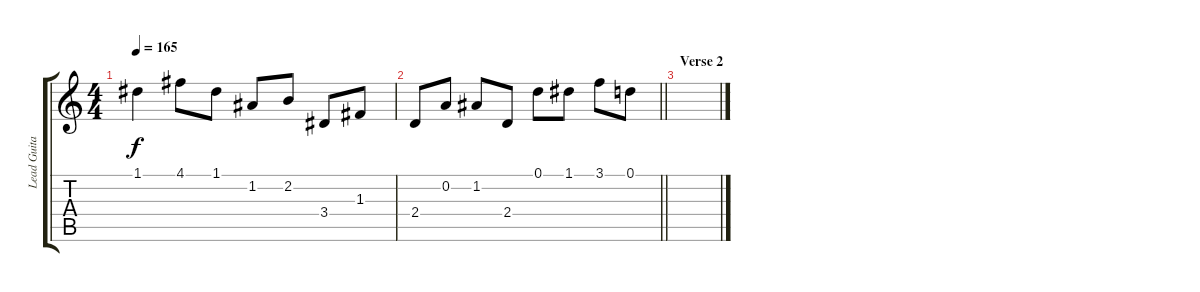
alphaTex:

\track ("Lead Guitar" "Lead Guita") {instrument distortionguitar}
\staff {score tabs}
\tuning (D4 A3 F3 C3 G2 D2) {hide}
\ts (4 4)
\tempo 165
\clef g2
\ks c
1.1.4{dy f} 4.1.8 1.1.8 1.2.8 2.2.8 3.4.8 1.3.8 |
\barLineRight lightlight
2.4.8 0.2.8 1.2.8 2.4.8 0.1.8 1.1.8 3.1.8 0.1.8 |
\section ("" "Verse 2")
